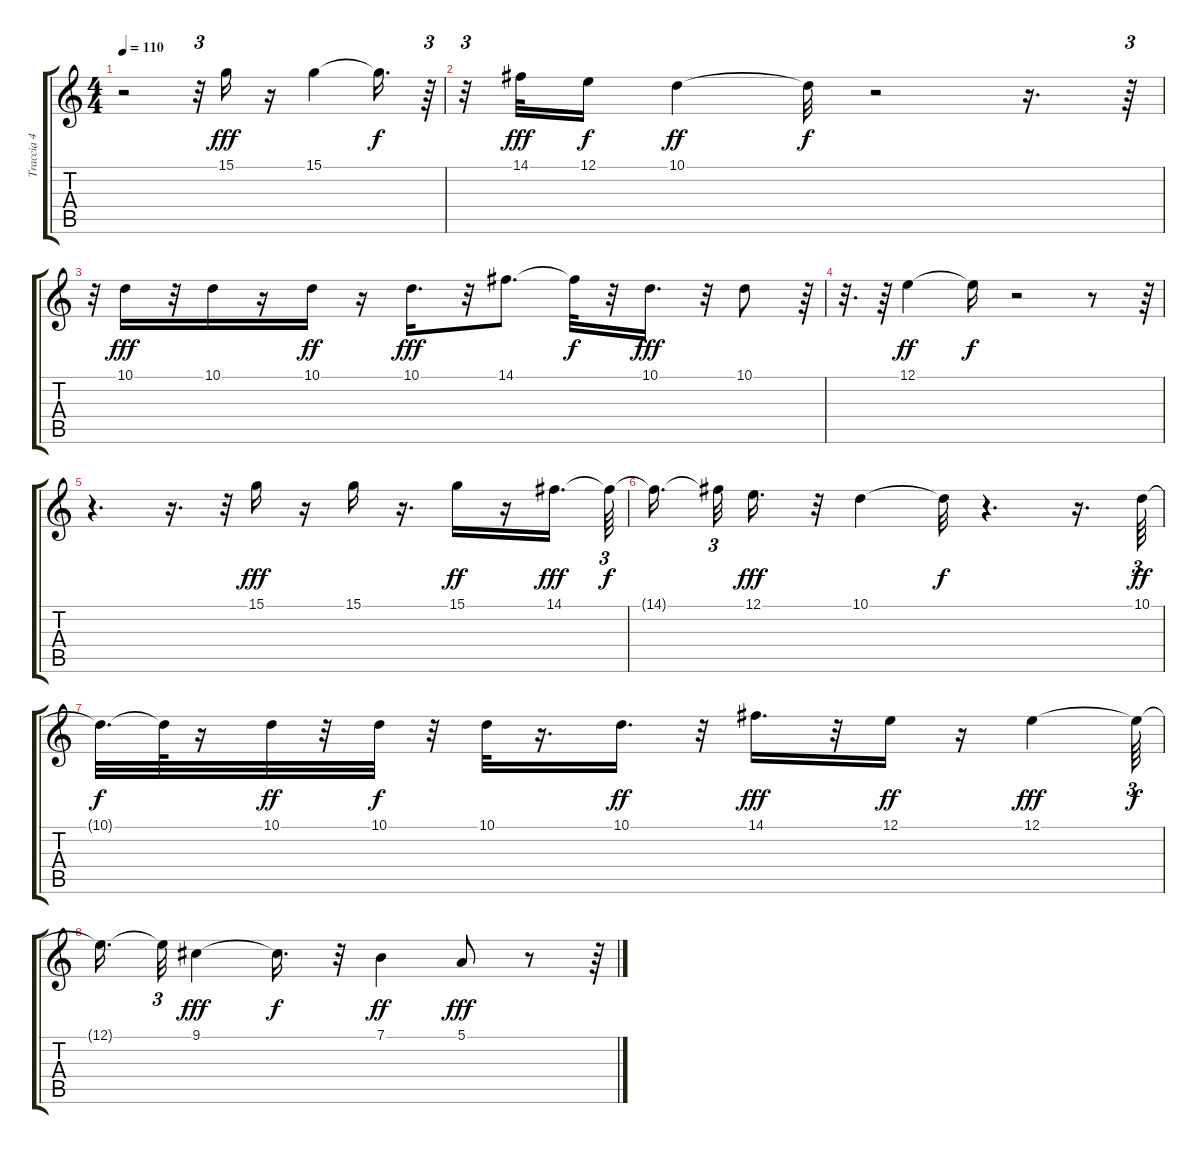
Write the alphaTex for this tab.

\track ("Traccia 4" "Traccia 4") {instrument panflute}
\staff {score tabs}
\tuning (E4 B3 G3 D3 A2 E2) {hide}
\ts (4 4)
\tempo 110
\clef g2
\ks c
r.2{dy f} r.32{tu (3 2)} 15.1.16{dy fff} r.16 15.1.4 15.1{t}.16{d dy f} r.64{tu (3 2)} |
r.32{tu (3 2)} 14.1.32{dy fff} 12.1.16{dy f} 10.1.4{dy ff} 10.1{t}.32{dy f} r.2 r.16{d} r.64{tu (3 2)} |
r.32{tu (3 2)} 10.1.16{dy fff} r.32 10.1.16 r.16 10.1.16{dy ff} r.16 10.1.16{d dy fff} r.32 14.1.8{d} 14.1{t}.32{dy f} r.32 10.1.16{d dy fff} r.32 10.1.8 r.64{tu (3 2)} |
r.32{d} r.64 12.1.4{dy ff} 12.1{t}.16{dy f} r.2 r.8 r.64{tu (3 2)} |
r.4{d} r.16{d} r.32{tu (3 2)} 15.1.16{dy fff} r.16 15.1.16 r.16{d} 15.1.16{dy ff} r.16 14.1.16{d dy fff} 14.1{t}.64{tu (3 2) dy f} |
14.1{t}.16{d beam splitsecondary} 14.1{t}.32{tu (3 2)} 12.1.16{d dy fff} r.32 10.1.4 10.1{t}.32{dy f} r.4{d} r.16{d} 10.1.64{tu (3 2) dy ff} |
10.1{t}.32{d dy f} 10.1{t}.64 r.16 10.1.32{dy ff} r.32 10.1.32{dy f} r.32 10.1.32 r.16{d} 10.1.16{d dy ff} r.32 14.1.16{d dy fff} r.32 12.1.16{dy ff} r.16 12.1.4{dy fff} 12.1{t}.64{tu (3 2) dy f} |
12.1{t}.16{d} 12.1{t}.32{tu (3 2)} 9.1.4{dy fff} 9.1{t}.16{d dy f} r.32 7.1.4{dy ff} 5.1.8{dy fff} r.8 r.64{tu (3 2)}
